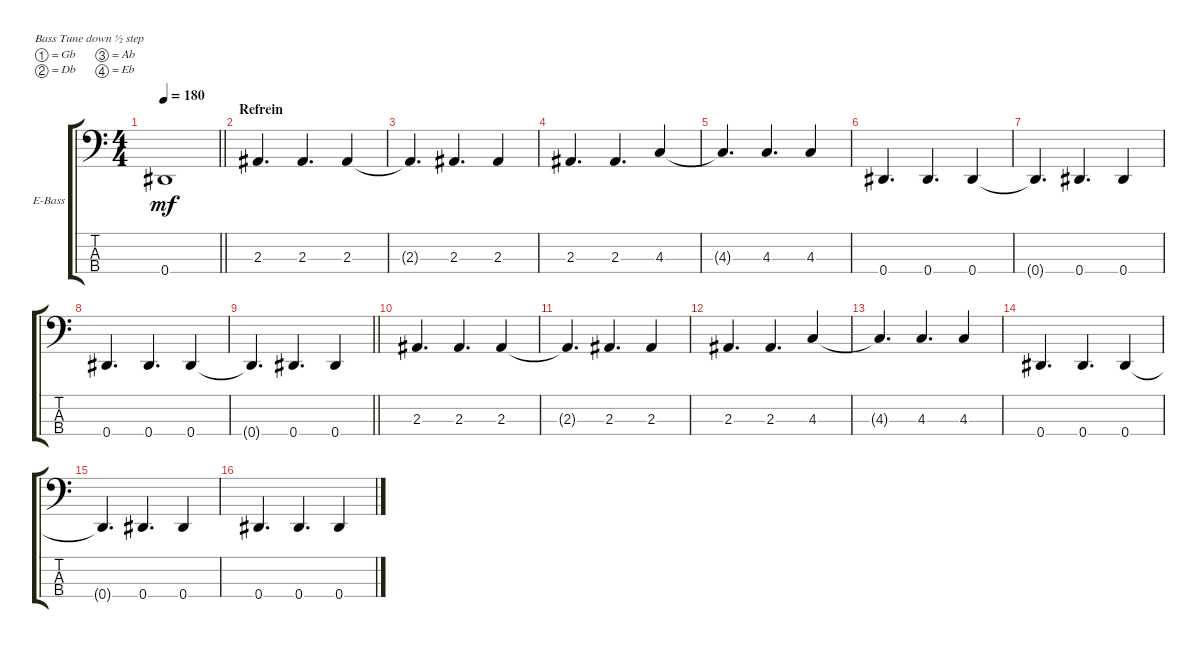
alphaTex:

\defaultSystemsLayout 4
\bracketExtendMode groupsimilarinstruments
\firstSystemTrackNameOrientation horizontal
\otherSystemsTrackNameOrientation horizontal
\track ("Guy - Electric Bass" "E-Bass") {instrument electricbassfinger}
\staff {score tabs}
\tuning (Gb2 Db2 Ab1 Eb1)
\ts (4 4)
\tempo 180
\clef f4
\barLineRight lightlight
\ks c
0.4{t}.1{dy mf} |
\section ("" "Refrein")
2.3.4{d} 2.3.4{d} 2.3.4 |
2.3{t}.4{d} 2.3.4{d} 2.3.4 |
2.3.4{d} 2.3.4{d} 4.3.4 |
4.3{t}.4{d} 4.3.4{d} 4.3.4 |
0.4.4{d} 0.4.4{d} 0.4.4 |
0.4{t}.4{d} 0.4.4{d} 0.4.4 |
0.4.4{d} 0.4.4{d} 0.4.4 |
\barLineRight lightlight
0.4{t}.4{d} 0.4.4{d} 0.4.4 |
2.3.4{d} 2.3.4{d} 2.3.4 |
2.3{t}.4{d} 2.3.4{d} 2.3.4 |
2.3.4{d} 2.3.4{d} 4.3.4 |
4.3{t}.4{d} 4.3.4{d} 4.3.4 |
0.4.4{d} 0.4.4{d} 0.4.4 |
0.4{t}.4{d} 0.4.4{d} 0.4.4 |
0.4.4{d} 0.4.4{d} 0.4.4
